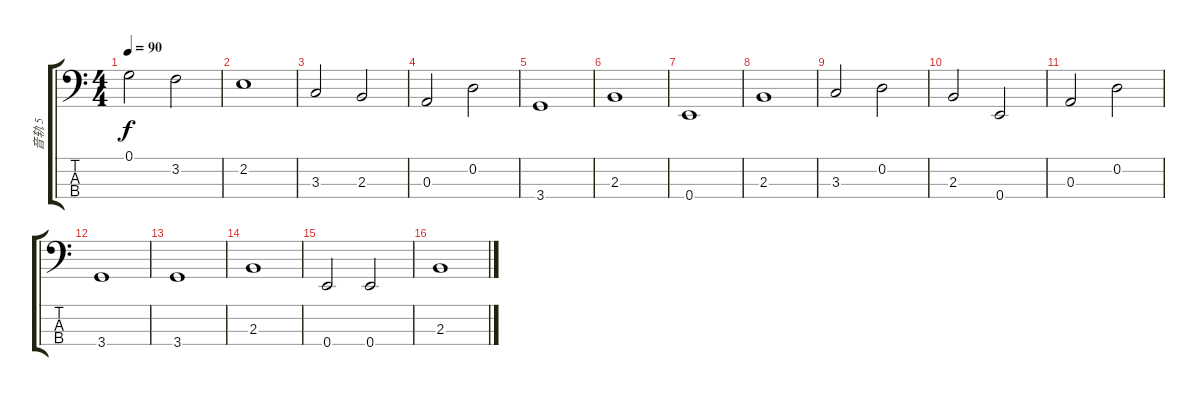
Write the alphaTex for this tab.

\track ("音轨 5" "音轨 5") {instrument electricbassfinger}
\staff {score tabs}
\tuning (G2 D2 A1 E1) {hide}
\ts (4 4)
\tempo 90
\clef f4
\ks c
0.1.2{dy f instrument electricbassfinger} 3.2.2 |
2.2.1 |
3.3.2 2.3.2 |
0.3.2 0.2.2 |
3.4.1 |
2.3.1 |
0.4.1 |
2.3.1 |
3.3.2 0.2.2 |
2.3.2 0.4.2 |
0.3.2 0.2.2 |
3.4.1 |
3.4.1 |
2.3.1 |
0.4.2 0.4.2 |
2.3.1
